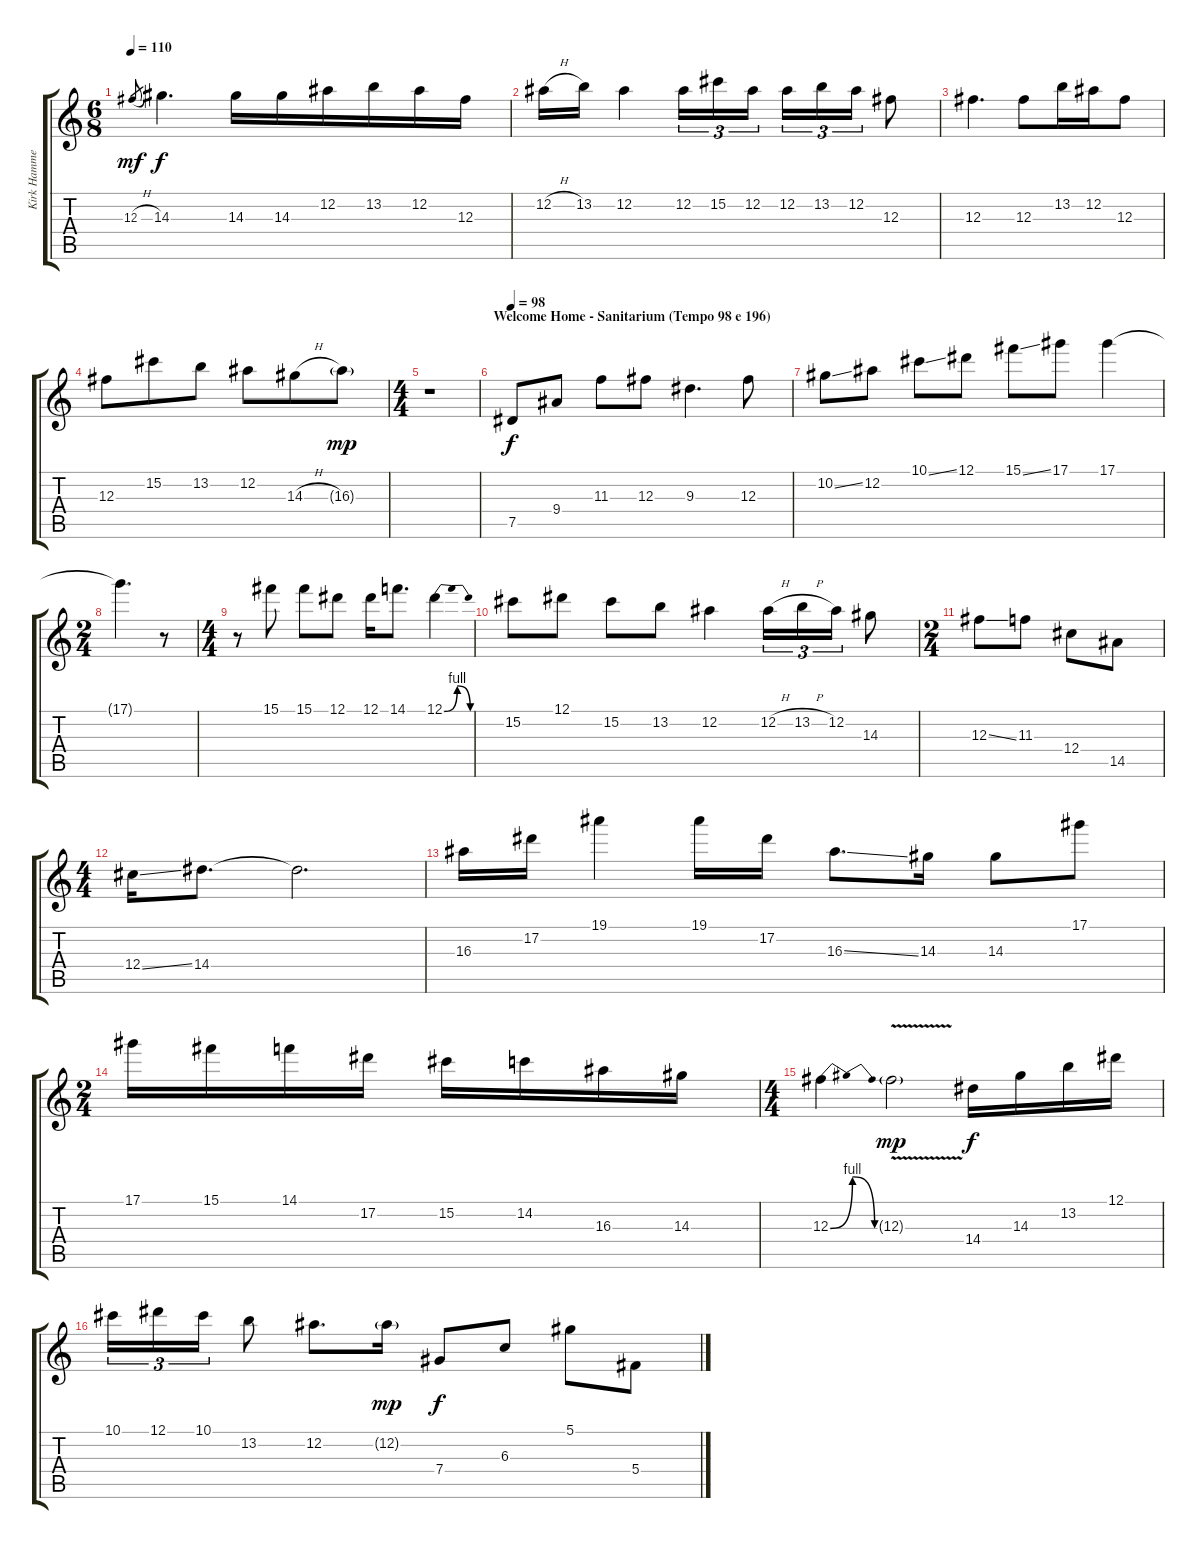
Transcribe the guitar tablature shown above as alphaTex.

\track ("Kirk Hammett (Distortion Guitar)" "Kirk Hamme") {instrument overdrivenguitar}
\staff {score tabs}
\tuning (Eb4 Bb3 Gb3 Db3 Ab2 Eb2) {hide}
\ts (6 8)
\tempo 110
\clef g2
\ks c
12.3{h}.8{gr dy mf} 14.3.4{d dy f} 14.3.16 14.3.16 12.2.16 13.2.16 12.2.16 12.3.16 |
12.2{h}.16 13.2.16 12.2.4 12.2.16{tu (3 2)} 15.2.16{tu (3 2)} 12.2.16{tu (3 2)} 12.2.16{tu (3 2)} 13.2.16{tu (3 2)} 12.2.16{tu (3 2)} 12.3.8 |
12.3.4{d} 12.3.8 13.2.16 12.2.16 12.3.8 |
12.3.8 15.2.8 13.2.8 12.2.8 14.3{h}.8 16.3{g}.8{dy mp} |
\ts (4 4)
r.1 |
\section ("" "Welcome Home - Sanitarium (Tempo 98 e 196)")
\tempo 98
7.5.8{dy f} 9.4.8 11.3.8 12.3.8 9.3.4{d} 12.3.8 |
10.2{ss}.8 12.2.8 10.1{ss}.8 12.1.8 15.1{ss}.8 17.1.8 17.1.4 |
\ts (2 4)
17.1{t}.4{d} r.8 |
\ts (4 4)
r.8 15.1.8 15.1.8 12.1.8 12.1.16 14.1.8{d} 12.1{be (bendrelease 0 0 14 4 14 4 60 0)}.4 |
15.2.8 12.1.8 15.2.8 13.2.8 12.2.4 12.2{h}.16{tu (3 2)} 13.2{h}.16{tu (3 2)} 12.2.16{tu (3 2)} 14.3.8 |
\ts (2 4)
12.3{ss}.8 11.3.8 12.4.8 14.5.8 |
\ts (4 4)
12.4{ss}.16 14.4.8{d} 14.4{t}.2{d} |
16.3.16 17.2.16 19.1.4 19.1.16 17.2.16 16.3{ss}.8{d} 14.3.16 14.3.8 17.1.8 |
\ts (2 4)
17.1.16 15.1.16 14.1.16 17.2.16 15.2.16 14.2.16 16.3.16 14.3.16 |
\ts (4 4)
12.3{be (bendrelease 0 0 30 4 30 4 60 0)}.4 12.3{v g}.2{dy mp} 14.4.16{dy f} 14.3.16 13.2.16 12.1.16 |
10.1.16{tu (3 2)} 12.1.16{tu (3 2)} 10.1.16{tu (3 2)} 13.2.8 12.2.8{d} 12.2{g}.16{dy mp} 7.4.8{dy f} 6.3.8 5.1.8 5.4.8
